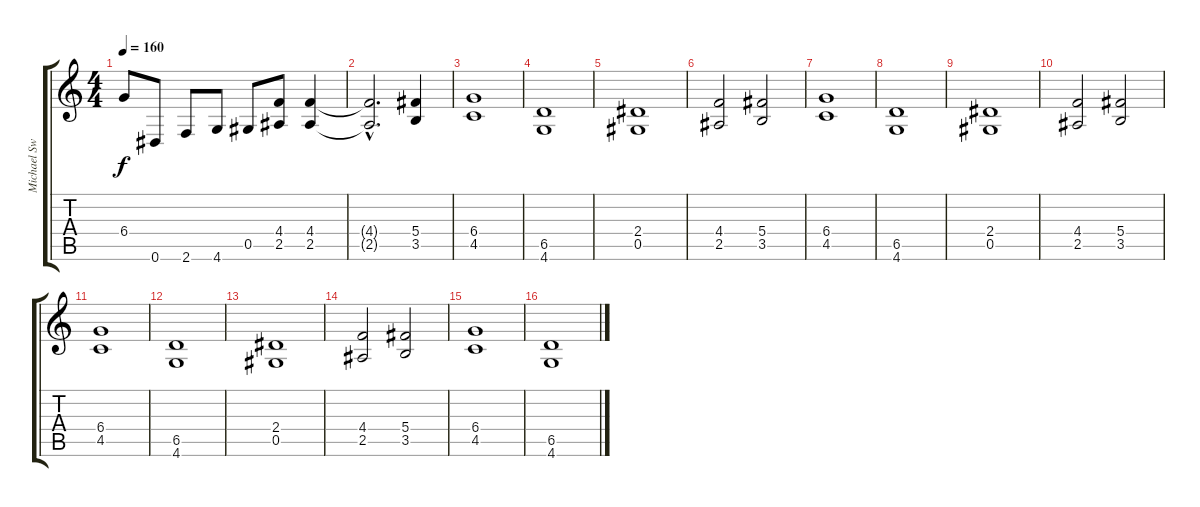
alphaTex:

\track ("Michael Sweet" "Michael Sw") {instrument distortionguitar}
\staff {score tabs}
\tuning (Eb4 Bb3 Gb3 Db3 Ab2 Eb2) {hide}
\ts (4 4)
\tempo 160
\clef g2
\ks c
6.4.8{dy f} 0.6.8 2.6.8 4.6.8 0.5.8 (4.4 2.5).8 (4.4 2.5).4 |
(4.4{hac t} 2.5{hac t}).2{d} (5.4 3.5).4 |
(6.4 4.5).1 |
(6.5 4.6).1 |
(2.4 0.5).1 |
(4.4 2.5).2 (5.4 3.5).2 |
(6.4 4.5).1 |
(6.5 4.6).1 |
(2.4 0.5).1 |
(4.4 2.5).2 (5.4 3.5).2 |
(6.4 4.5).1 |
(6.5 4.6).1 |
(2.4 0.5).1 |
(4.4 2.5).2 (5.4 3.5).2 |
(6.4 4.5).1 |
(6.5 4.6).1
